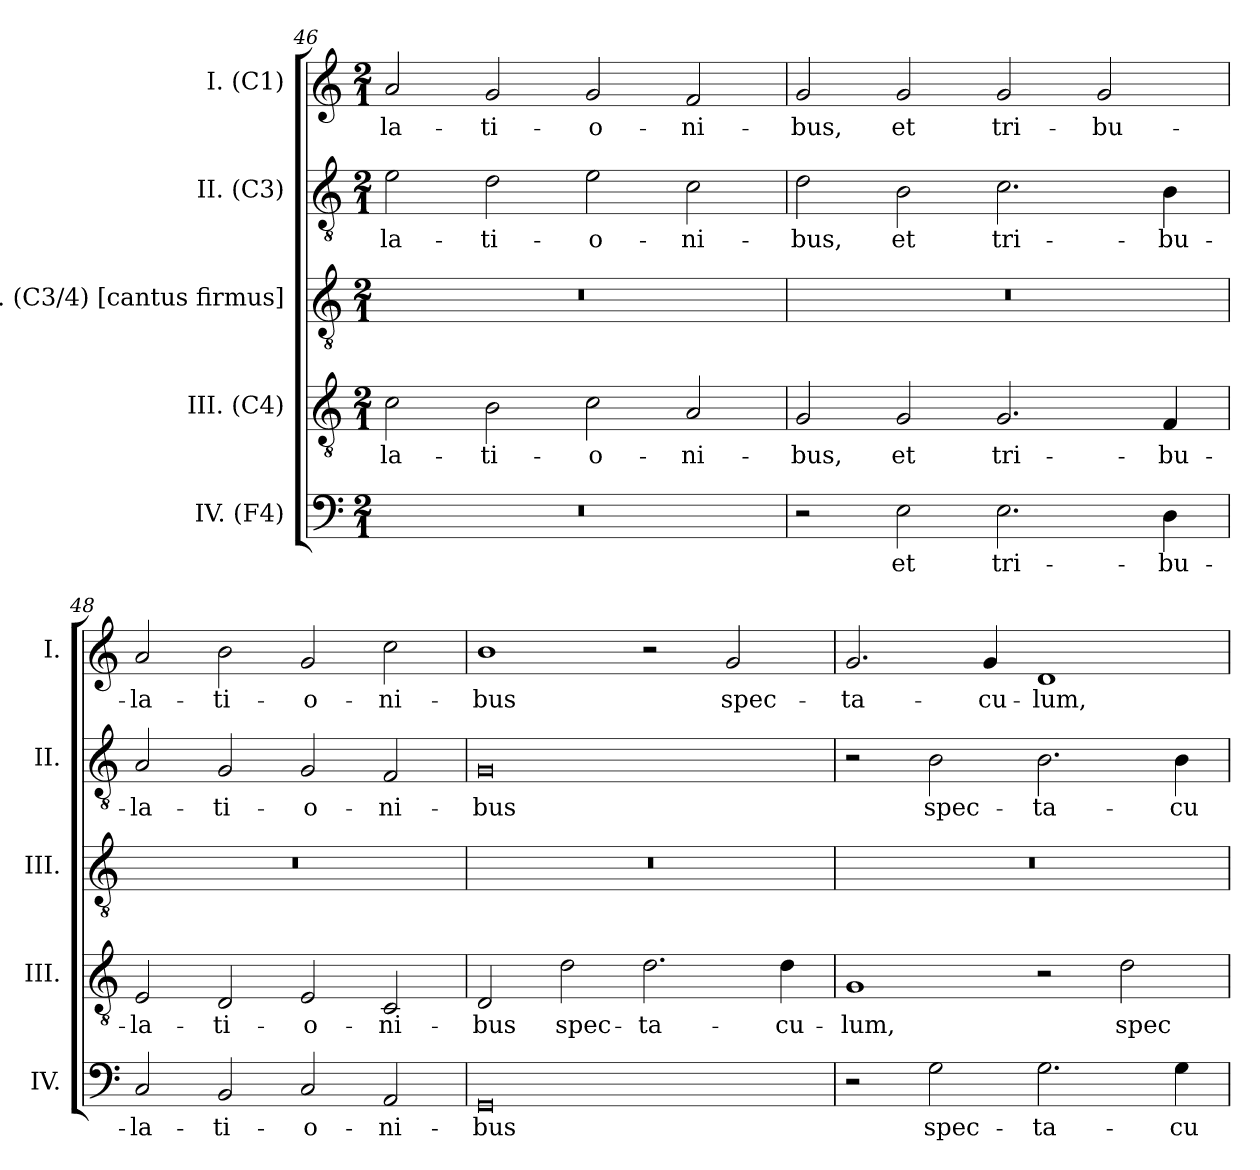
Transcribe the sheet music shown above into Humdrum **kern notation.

**kern	**text	**kern	**text	**kern	**kern	**text	**kern	**text
*part5	*part5	*part4	*part4	*part3	*part2	*part2	*part1	*part1
*staff5	*staff5	*staff4	*staff4	*staff3	*staff2	*staff2	*staff1	*staff1
*I"IV. (F4)	*	*I"III. (C4)	*	*I"III. (C3/4) [cantus firmus]	*I"II. (C3)	*	*I"I. (C1)	*
*I'IV.	*	*I'III.	*	*I'III.	*I'II.	*	*I'I.	*
*clefF4	*	*clefGv2	*	*clefGv2	*clefGv2	*	*clefG2	*
*	*	*ITrd7c12	*	*ITrd7c12	*	*	*	*
*k[]	*	*k[]	*	*k[]	*k[]	*	*k[]	*
*C:	*	*C:	*	*C:	*C:	*	*C:	*
*M2/1	*	*M2/1	*	*M2/1	*M2/1	*	*M2/1	*
=46	=46	=46	=46	=46	=46	=46	=46	=46
!LO:N:vis=1	!	!	!	!	!	!	!	!
!	!	!	!LO:LY:b:color=#000000	!LO:N:vis=1	!	!	!	!
!	!	!	!	!	!	!LO:LY:b:color=#000000	!	!
!	!	!	!	!	!	!	!	!LO:LY:b:color=#000000
0r	.	2Ci\	-la-	0r	2ei\	-la-	2ai/	-la-
!	!	!	!LO:LY:b:color=#000000	!	!	!	!	!
!	!	!	!	!	!	!LO:LY:b:color=#000000	!	!
!	!	!	!	!	!	!	!	!LO:LY:b:color=#000000
.	.	2BBi\	-ti-	.	2di\	-ti-	2gi/	-ti-
!	!	!	!LO:LY:b:color=#000000	!	!	!	!	!
!	!	!	!	!	!	!LO:LY:b:color=#000000	!	!
!	!	!	!	!	!	!	!	!LO:LY:b:color=#000000
.	.	2Ci\	-o-	.	2ei\	-o-	2gi/	-o-
!	!	!	!LO:LY:b:color=#000000	!	!	!	!	!
!	!	!	!	!	!	!LO:LY:b:color=#000000	!	!
!	!	!	!	!	!	!	!	!LO:LY:b:color=#000000
.	.	2AAi/	-ni-	.	2ci\	-ni-	2fi/	-ni-
!!LO:PB:g=z
=47	=47	=47	=47	=47	=47	=47	=47	=47
!	!	!	!LO:LY:b:color=#000000	!LO:N:vis=1	!	!	!	!
!	!	!	!	!	!	!LO:LY:b:color=#000000	!	!
!	!	!	!	!	!	!	!	!LO:LY:b:color=#000000
2r	.	2GGi/	-bus,	0r	2di\	-bus,	2gi/	-bus,
!	!LO:LY:b:color=#000000	!	!	!	!	!	!	!
!	!	!	!LO:LY:b:color=#000000	!	!	!	!	!
!	!	!	!	!	!	!LO:LY:b:color=#000000	!	!
!	!	!	!	!	!	!	!	!LO:LY:b:color=#000000
2Ei\	et	2GGi/	et	.	2Bi\	et	2gi/	et
!	!LO:LY:b:color=#000000	!	!	!	!	!	!	!
!	!	!	!LO:LY:b:color=#000000	!	!	!	!	!
!	!	!	!	!	!	!LO:LY:b:color=#000000	!	!
!	!	!	!	!	!	!	!	!LO:LY:b:color=#000000
2.Ei\	tri-	2.GGi/	tri-	.	2.ci\	tri-	2gi/	tri-
!	!	!	!	!	!	!	!	!LO:LY:b:color=#000000
.	.	.	.	.	.	.	2gi/	-bu-
!	!LO:LY:b:color=#000000	!	!	!	!	!	!	!
!	!	!	!LO:LY:b:color=#000000	!	!	!	!	!
!	!	!	!	!	!	!LO:LY:b:color=#000000	!	!
4Di\	-bu-	4FFi/	-bu-	.	4Bi\	-bu-	.	.
=48	=48	=48	=48	=48	=48	=48	=48	=48
!	!LO:LY:b:color=#000000	!	!	!	!	!	!	!
!	!	!	!LO:LY:b:color=#000000	!LO:N:vis=1	!	!	!	!
!	!	!	!	!	!	!LO:LY:b:color=#000000	!	!
!	!	!	!	!	!	!	!	!LO:LY:b:color=#000000
2Ci/	-la-	2EEi/	-la-	0r	2Ai/	-la-	2ai/	-la-
!	!LO:LY:b:color=#000000	!	!	!	!	!	!	!
!	!	!	!LO:LY:b:color=#000000	!	!	!	!	!
!	!	!	!	!	!	!LO:LY:b:color=#000000	!	!
!	!	!	!	!	!	!	!	!LO:LY:b:color=#000000
2BBi/	-ti-	2DDi/	-ti-	.	2Gi/	-ti-	2bi\	-ti-
!	!LO:LY:b:color=#000000	!	!	!	!	!	!	!
!	!	!	!LO:LY:b:color=#000000	!	!	!	!	!
!	!	!	!	!	!	!LO:LY:b:color=#000000	!	!
!	!	!	!	!	!	!	!	!LO:LY:b:color=#000000
2Ci/	-o-	2EEi/	-o-	.	2Gi/	-o-	2gi/	-o-
!	!LO:LY:b:color=#000000	!	!	!	!	!	!	!
!	!	!	!LO:LY:b:color=#000000	!	!	!	!	!
!	!	!	!	!	!	!LO:LY:b:color=#000000	!	!
!	!	!	!	!	!	!	!	!LO:LY:b:color=#000000
2AAi/	-ni-	2CCi/	-ni-	.	2Fi/	-ni-	2cci\	-ni-
=49	=49	=49	=49	=49	=49	=49	=49	=49
!	!LO:LY:b:color=#000000	!	!	!	!	!	!	!
!	!	!	!LO:LY:b:color=#000000	!LO:N:vis=1	!	!	!	!
!	!	!	!	!	!	!LO:LY:b:color=#000000	!	!
!	!	!	!	!	!	!	!	!LO:LY:b:color=#000000
0GGi	-bus	2DDi/	-bus	0r	0Gi	-bus	1bi	-bus
!	!	!	!LO:LY:b:color=#000000	!	!	!	!	!
.	.	2Di\	spec-	.	.	.	.	.
!	!	!	!LO:LY:b:color=#000000	!	!	!	!	!
.	.	2.Di\	-ta-	.	.	.	2r	.
!	!	!	!	!	!	!	!	!LO:LY:b:color=#000000
.	.	.	.	.	.	.	2gi/	spec-
!	!	!	!LO:LY:b:color=#000000	!	!	!	!	!
.	.	4Di\	-cu-	.	.	.	.	.
=50	=50	=50	=50	=50	=50	=50	=50	=50
!	!	!	!LO:LY:b:color=#000000	!LO:N:vis=1	!	!	!	!
!	!	!	!	!	!	!	!	!LO:LY:b:color=#000000
2r	.	1GGi	-lum,	0r	2r	.	2.gi/	-ta-
!	!LO:LY:b:color=#000000	!	!	!	!	!	!	!
!	!	!	!	!	!	!LO:LY:b:color=#000000	!	!
2Gi\	spec-	.	.	.	2Bi\	spec-	.	.
!	!	!	!	!	!	!	!	!LO:LY:b:color=#000000
.	.	.	.	.	.	.	4gi/	-cu-
!	!LO:LY:b:color=#000000	!	!	!	!	!	!	!
!	!	!	!	!	!	!LO:LY:b:color=#000000	!	!
!	!	!	!	!	!	!	!	!LO:LY:b:color=#000000
2.Gi\	-ta-	2r	.	.	2.Bi\	-ta-	1di	-lum,
!	!	!	!LO:LY:b:color=#000000	!	!	!	!	!
.	.	2Di\	spec-	.	.	.	.	.
!	!LO:LY:b:color=#000000	!	!	!	!	!	!	!
!	!	!	!	!	!	!LO:LY:b:color=#000000	!	!
4Gi\	-cu-	.	.	.	4Bi\	-cu-	.	.
=	=	=	=	=	=	=	=	=
*-	*-	*-	*-	*-	*-	*-	*-	*-
